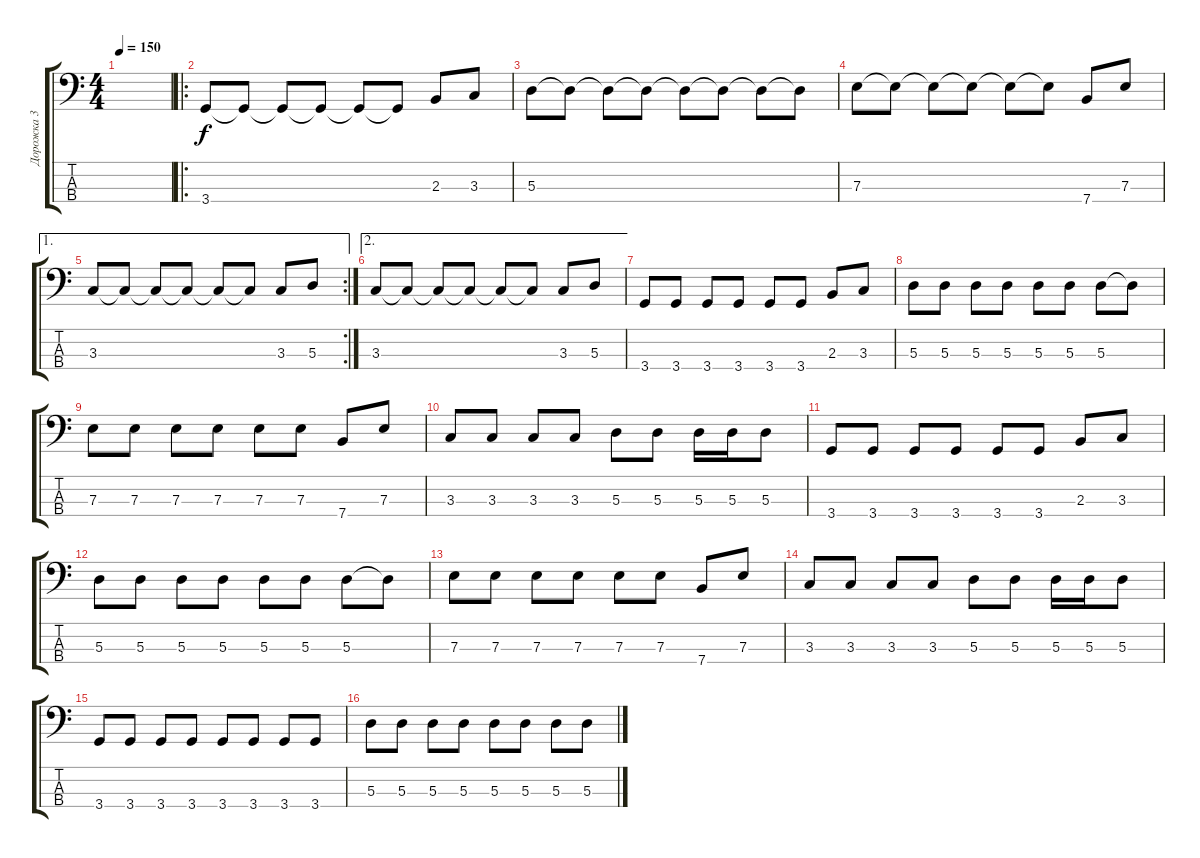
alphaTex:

\track ("Дорожка 3" "Дорожка 3") {instrument electricbasspick}
\staff {score tabs}
\tuning (G2 D2 A1 E1) {hide}
\ts (4 4)
\tempo 150
\clef f4
\ks c
|
\ro
3.4.8 3.4{t}.8 3.4{t}.8 3.4{t}.8 3.4{t}.8 3.4{t}.8 2.3.8 3.3.8 |
5.3.8 5.3{t}.8 5.3{t}.8 5.3{t}.8 5.3{t}.8 5.3{t}.8 5.3{t}.8 5.3{t}.8 |
7.3.8 7.3{t}.8 7.3{t}.8 7.3{t}.8 7.3{t}.8 7.3{t}.8 7.4.8 7.3.8 |
\ae 1
\rc 2
3.3.8 3.3{t}.8 3.3{t}.8 3.3{t}.8 3.3{t}.8 3.3{t}.8 3.3.8 5.3.8 |
\ae 2
3.3.8 3.3{t}.8 3.3{t}.8 3.3{t}.8 3.3{t}.8 3.3{t}.8 3.3.8 5.3.8 |
3.4.8 3.4.8 3.4.8 3.4.8 3.4.8 3.4.8 2.3.8 3.3.8 |
5.3.8 5.3.8 5.3.8 5.3.8 5.3.8 5.3.8 5.3.8 5.3{t}.8 |
7.3.8 7.3.8 7.3.8 7.3.8 7.3.8 7.3.8 7.4.8 7.3.8 |
3.3.8 3.3.8 3.3.8 3.3.8 5.3.8 5.3.8 5.3.16 5.3.16 5.3.8 |
3.4.8 3.4.8 3.4.8 3.4.8 3.4.8 3.4.8 2.3.8 3.3.8 |
5.3.8 5.3.8 5.3.8 5.3.8 5.3.8 5.3.8 5.3.8 5.3{t}.8 |
7.3.8 7.3.8 7.3.8 7.3.8 7.3.8 7.3.8 7.4.8 7.3.8 |
3.3.8 3.3.8 3.3.8 3.3.8 5.3.8 5.3.8 5.3.16 5.3.16 5.3.8 |
3.4.8 3.4.8 3.4.8 3.4.8 3.4.8 3.4.8 3.4.8 3.4.8 |
5.3.8 5.3.8 5.3.8 5.3.8 5.3.8 5.3.8 5.3.8 5.3.8
